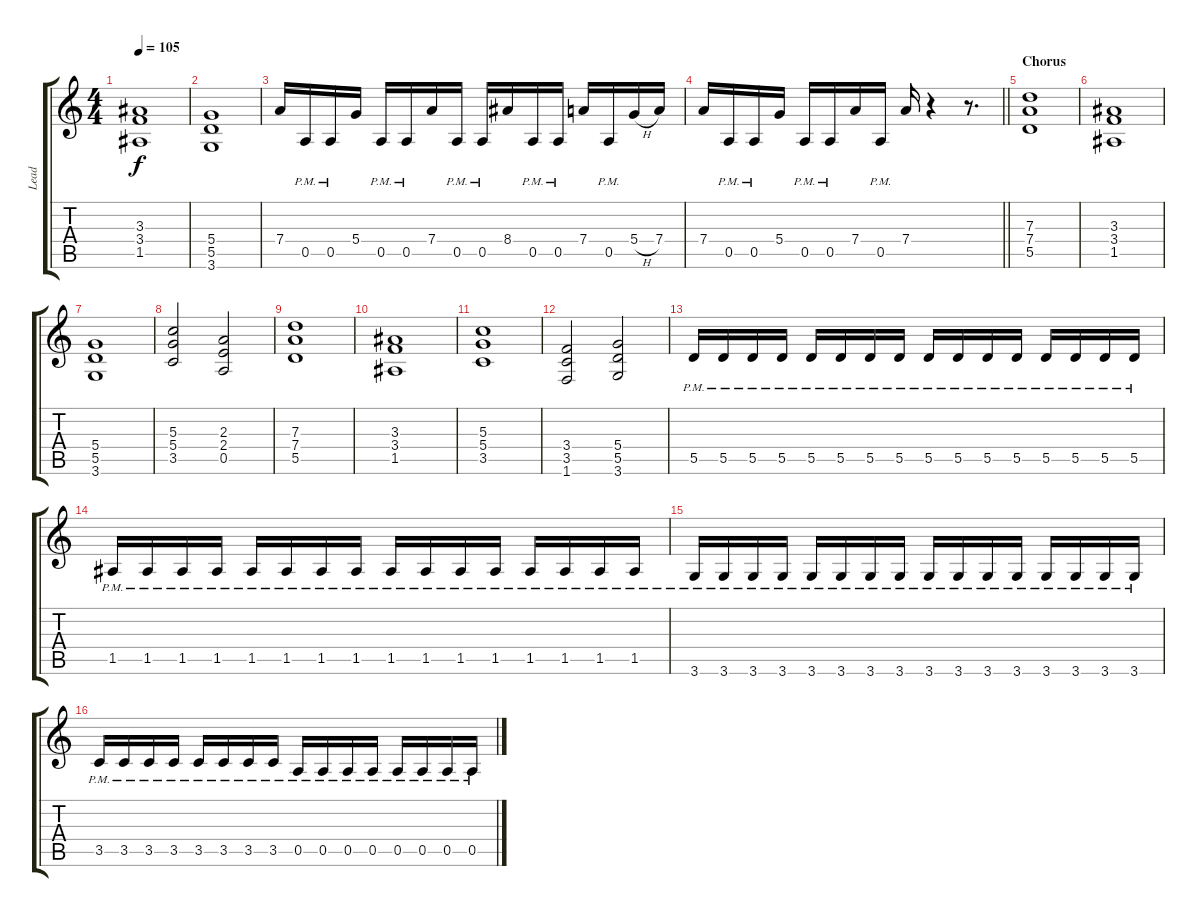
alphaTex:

\track ("Lead" "Lead") {instrument distortionguitar}
\staff {score tabs}
\tuning (E4 B3 G3 D3 A2 E2) {hide}
\ts (4 4)
\tempo 105
\clef g2
\ks c
(3.3 3.4 1.5).1{dy f} |
(5.4 5.5 3.6).1 |
7.4.16 0.5{pm}.16 0.5{pm}.16 5.4.16 0.5{pm}.16 0.5{pm}.16 7.4.16 0.5{pm}.16 0.5{pm}.16 8.4.16 0.5{pm}.16 0.5{pm}.16 7.4.16 0.5{pm}.16 5.4{h}.16 7.4.16 |
\barLineRight lightlight
7.4.16 0.5{pm}.16 0.5{pm}.16 5.4.16 0.5{pm}.16 0.5{pm}.16 7.4.16 0.5{pm}.16 7.4.16 r.4 r.8{d} |
\section ("" "Chorus")
(7.3 7.4 5.5).1 |
(3.3 3.4 1.5).1 |
(5.4 5.5 3.6).1 |
(5.3 5.4 3.5).2 (2.3 2.4 0.5).2 |
(7.3 7.4 5.5).1 |
(3.3 3.4 1.5).1 |
(5.3 5.4 3.5).1 |
(3.4 3.5 1.6).2 (5.4 5.5 3.6).2 |
5.5{pm}.16 5.5{pm}.16 5.5{pm}.16 5.5{pm}.16 5.5{pm}.16 5.5{pm}.16 5.5{pm}.16 5.5{pm}.16 5.5{pm}.16 5.5{pm}.16 5.5{pm}.16 5.5{pm}.16 5.5{pm}.16 5.5{pm}.16 5.5{pm}.16 5.5{pm}.16 |
1.5{pm}.16 1.5{pm}.16 1.5{pm}.16 1.5{pm}.16 1.5{pm}.16 1.5{pm}.16 1.5{pm}.16 1.5{pm}.16 1.5{pm}.16 1.5{pm}.16 1.5{pm}.16 1.5{pm}.16 1.5{pm}.16 1.5{pm}.16 1.5{pm}.16 1.5{pm}.16 |
3.6{pm}.16 3.6{pm}.16 3.6{pm}.16 3.6{pm}.16 3.6{pm}.16 3.6{pm}.16 3.6{pm}.16 3.6{pm}.16 3.6{pm}.16 3.6{pm}.16 3.6{pm}.16 3.6{pm}.16 3.6{pm}.16 3.6{pm}.16 3.6{pm}.16 3.6{pm}.16 |
3.5{pm}.16 3.5{pm}.16 3.5{pm}.16 3.5{pm}.16 3.5{pm}.16 3.5{pm}.16 3.5{pm}.16 3.5{pm}.16 0.5{pm}.16 0.5{pm}.16 0.5{pm}.16 0.5{pm}.16 0.5{pm}.16 0.5{pm}.16 0.5{pm}.16 0.5{pm}.16
